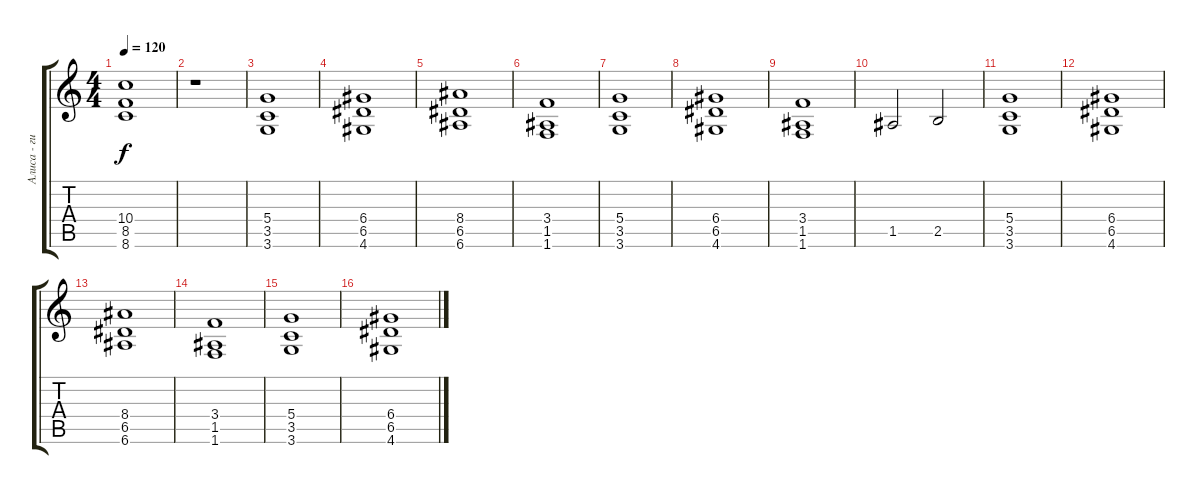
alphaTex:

\track ("Алиса - гитара" "Алиса - ги") {instrument distortionguitar}
\staff {score tabs}
\tuning (E4 B3 G3 D3 A2 E2) {hide}
\ts (4 4)
\tempo 120
\clef g2
\ks c
(10.4{t} 8.5{t} 8.6{t}).1{dy f} |
r.1 |
(5.4 3.5 3.6).1 |
(6.4 6.5 4.6).1 |
(8.4 6.5 6.6).1 |
(3.4 1.5 1.6).1 |
(5.4 3.5 3.6).1 |
(6.4 6.5 4.6).1 |
(3.4 1.5 1.6).1 |
1.5.2 2.5.2 |
(5.4 3.5 3.6).1 |
(6.4 6.5 4.6).1 |
(8.4 6.5 6.6).1 |
(3.4 1.5 1.6).1 |
(5.4 3.5 3.6).1 |
(6.4 6.5 4.6).1
